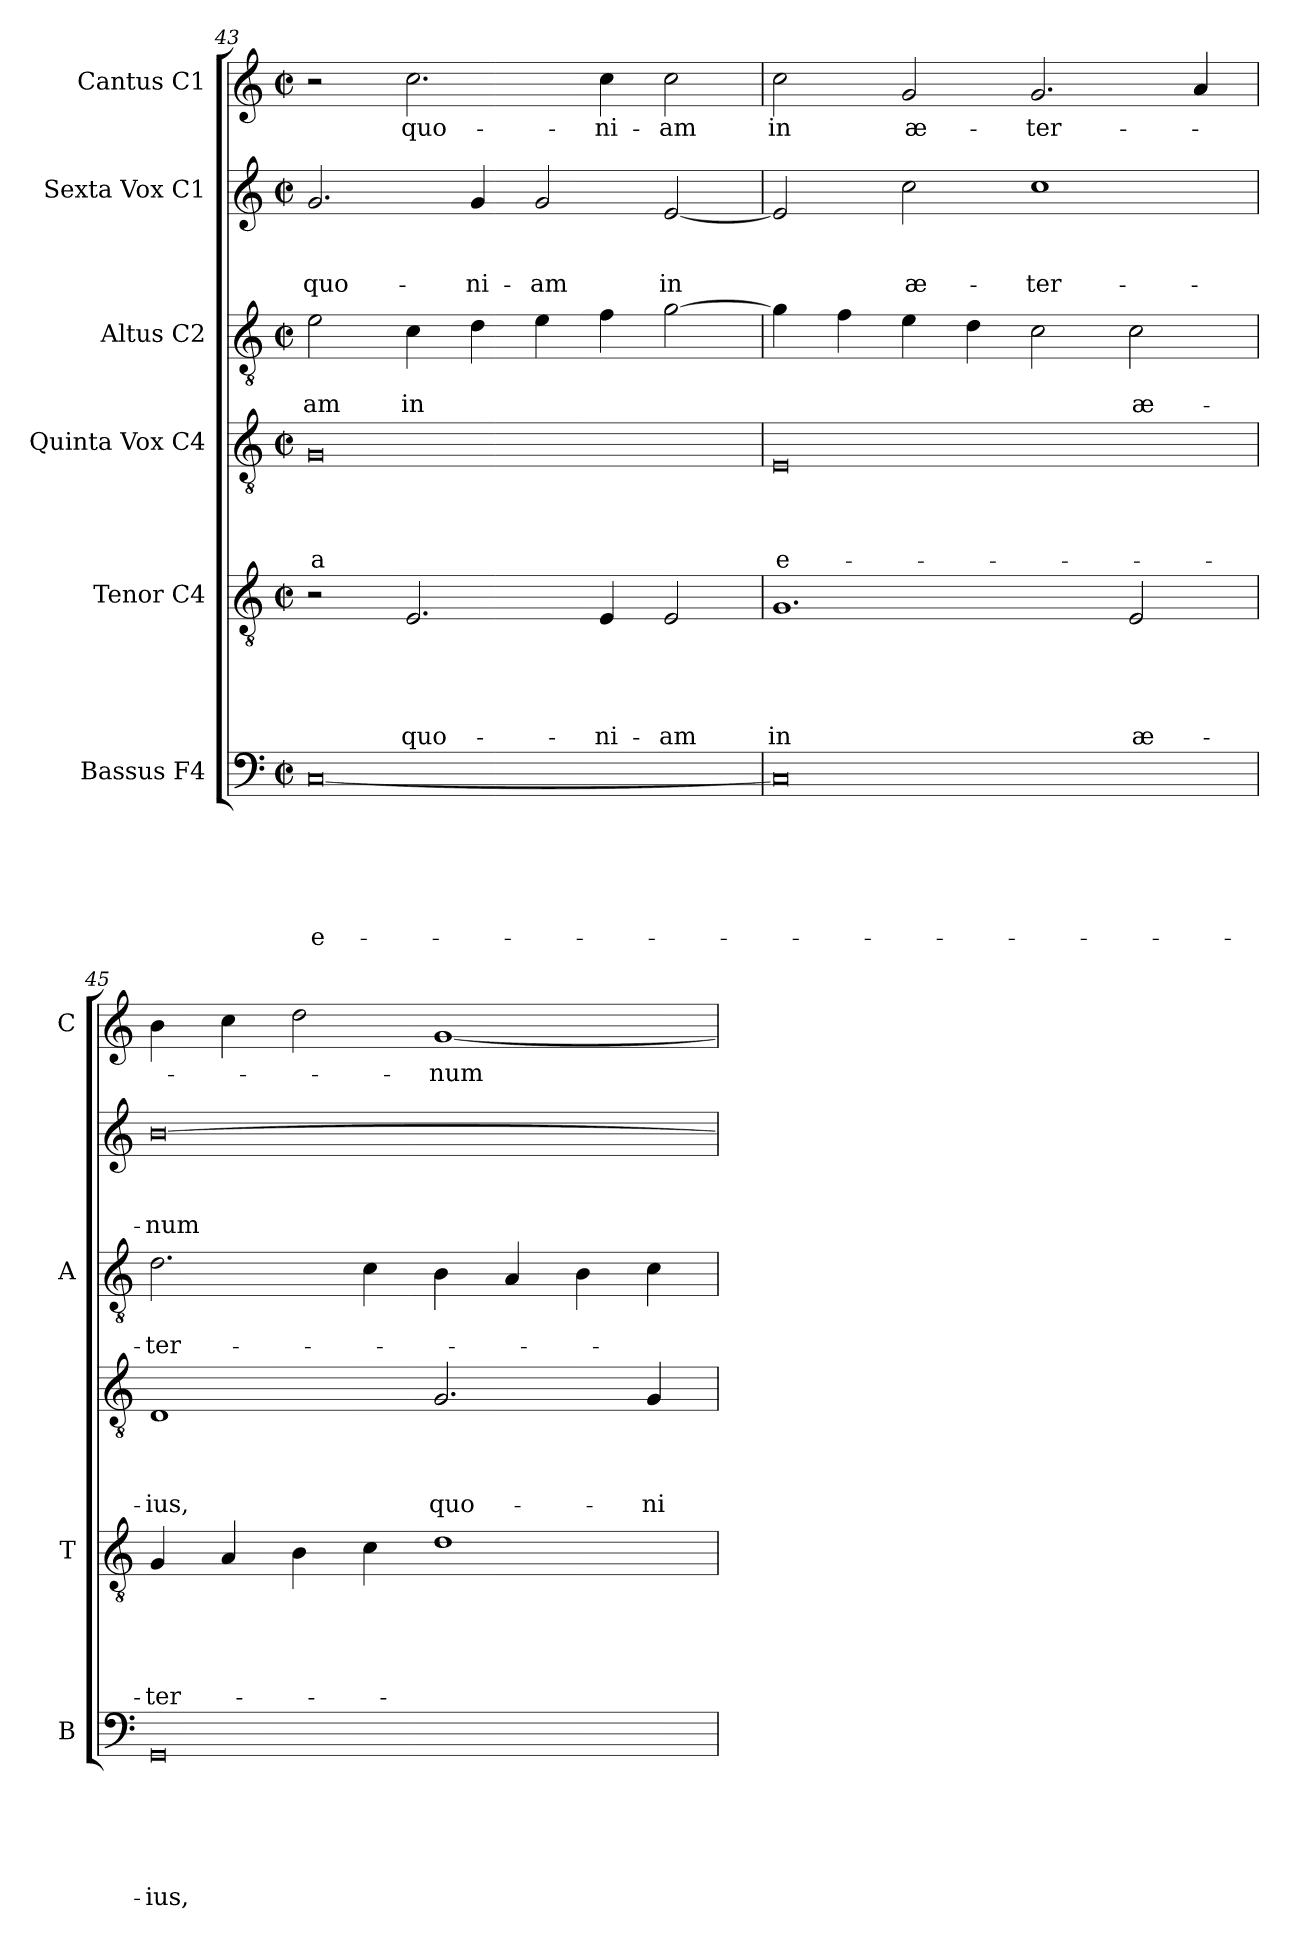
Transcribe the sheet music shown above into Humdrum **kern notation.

**kern	**text	**text	**text	**text	**text	**text	**kern	**text	**text	**text	**text	**text	**kern	**text	**text	**text	**text	**kern	**text	**text	**kern	**text	**text	**text	**kern	**text
*part6	*part6	*part6	*part6	*part6	*part6	*part6	*part5	*part5	*part5	*part5	*part5	*part5	*part4	*part4	*part4	*part4	*part4	*part3	*part3	*part3	*part2	*part2	*part2	*part2	*part1	*part1
*staff6	*staff6	*staff6	*staff6	*staff6	*staff6	*staff6	*staff5	*staff5	*staff5	*staff5	*staff5	*staff5	*staff4	*staff4	*staff4	*staff4	*staff4	*staff3	*staff3	*staff3	*staff2	*staff2	*staff2	*staff2	*staff1	*staff1
*I"Bassus F4	*	*	*	*	*	*	*I"Tenor C4	*	*	*	*	*	*I"Quinta Vox C4	*	*	*	*	*I"Altus C2	*	*	*I"Sexta Vox C1	*	*	*	*I"Cantus C1	*
*I'B	*	*	*	*	*	*	*I'T	*	*	*	*	*	*	*	*	*	*	*I'A	*	*	*	*	*	*	*I'C	*
*clefF4	*	*	*	*	*	*	*clefGv2	*	*	*	*	*	*clefGv2	*	*	*	*	*clefGv2	*	*	*clefG2	*	*	*	*clefG2	*
*k[]	*	*	*	*	*	*	*k[]	*	*	*	*	*	*k[]	*	*	*	*	*k[]	*	*	*k[]	*	*	*	*k[]	*
*C:	*	*	*	*	*	*	*C:	*	*	*	*	*	*C:	*	*	*	*	*C:	*	*	*C:	*	*	*	*C:	*
*M2/2	*	*	*	*	*	*	*M2/2	*	*	*	*	*	*M2/2	*	*	*	*	*M2/2	*	*	*M2/2	*	*	*	*M2/2	*
*met(c|)	*	*	*	*	*	*	*met(c|)	*	*	*	*	*	*met(c|)	*	*	*	*	*met(c|)	*	*	*met(c|)	*	*	*	*met(c|)	*
=43	=43	=43	=43	=43	=43	=43	=43	=43	=43	=43	=43	=43	=43	=43	=43	=43	=43	=43	=43	=43	=43	=43	=43	=43	=43	=43
!	!	!	!	!	!	!LO:LY:b	!	!	!	!	!	!	!	!	!	!	!LO:LY:b	!	!	!LO:LY:b	!	!	!	!LO:LY:b	!	!
[0C	.	.	.	.	.	e-	2r	.	.	.	.	.	0G	.	.	.	-a	2e\	.	-am	2.g/	.	.	quo-	2r	.
!	!	!	!	!	!	!	!	!	!	!	!	!LO:LY:b	!	!	!	!	!	!	!	!LO:LY:b	!	!	!	!	!	!LO:LY:b
.	.	.	.	.	.	.	2.E/	.	.	.	.	quo-	.	.	.	.	.	4c\	.	in	.	.	.	.	2.cc\	quo-
!	!	!	!	!	!	!	!	!	!	!	!	!	!	!	!	!	!	!	!	!	!	!	!	!LO:LY:b	!	!
.	.	.	.	.	.	.	.	.	.	.	.	.	.	.	.	.	.	4d\	.	.	4g/	.	.	-ni-	.	.
!	!	!	!	!	!	!	!	!	!	!	!	!	!	!	!	!	!	!	!	!	!	!	!	!LO:LY:b	!	!
.	.	.	.	.	.	.	.	.	.	.	.	.	.	.	.	.	.	4e\	.	.	2g/	.	.	-am	.	.
!	!	!	!	!	!	!	!	!	!	!	!	!LO:LY:b	!	!	!	!	!	!	!	!	!	!	!	!	!	!LO:LY:b
.	.	.	.	.	.	.	4E/	.	.	.	.	-ni-	.	.	.	.	.	4f\	.	.	.	.	.	.	4cc\	-ni-
!	!	!	!	!	!	!	!	!	!	!	!	!LO:LY:b	!	!	!	!	!	!	!	!	!	!	!	!LO:LY:b	!	!LO:LY:b
.	.	.	.	.	.	.	2E/	.	.	.	.	-am	.	.	.	.	.	[2g\	.	.	[2e/	.	.	in	2cc\	-am
=44	=44	=44	=44	=44	=44	=44	=44	=44	=44	=44	=44	=44	=44	=44	=44	=44	=44	=44	=44	=44	=44	=44	=44	=44	=44	=44
!	!	!	!	!	!	!	!	!	!	!	!	!LO:LY:b	!	!	!	!	!LO:LY:b	!	!	!	!	!	!	!	!	!LO:LY:b
0C]	.	.	.	.	.	.	1.G	.	.	.	.	in	0E	.	.	.	e-	4g\]	.	.	2e/]	.	.	.	2cc\	in
.	.	.	.	.	.	.	.	.	.	.	.	.	.	.	.	.	.	4f\	.	.	.	.	.	.	.	.
!	!	!	!	!	!	!	!	!	!	!	!	!	!	!	!	!	!	!	!	!	!	!	!	!LO:LY:b	!	!LO:LY:b
.	.	.	.	.	.	.	.	.	.	.	.	.	.	.	.	.	.	4e\	.	.	2cc\	.	.	æ-	2g/	æ-
.	.	.	.	.	.	.	.	.	.	.	.	.	.	.	.	.	.	4d\	.	.	.	.	.	.	.	.
!	!	!	!	!	!	!	!	!	!	!	!	!	!	!	!	!	!	!	!	!	!	!	!	!LO:LY:b	!	!LO:LY:b
.	.	.	.	.	.	.	.	.	.	.	.	.	.	.	.	.	.	2c\	.	.	1cc	.	.	-ter-	2.g/	-ter-
!	!	!	!	!	!	!	!	!	!	!	!	!LO:LY:b	!	!	!	!	!	!	!	!LO:LY:b	!	!	!	!	!	!
.	.	.	.	.	.	.	2E/	.	.	.	.	æ-	.	.	.	.	.	2c\	.	æ-	.	.	.	.	.	.
.	.	.	.	.	.	.	.	.	.	.	.	.	.	.	.	.	.	.	.	.	.	.	.	.	4a/	.
=45	=45	=45	=45	=45	=45	=45	=45	=45	=45	=45	=45	=45	=45	=45	=45	=45	=45	=45	=45	=45	=45	=45	=45	=45	=45	=45
!	!	!	!	!	!	!LO:LY:b	!	!	!	!	!	!LO:LY:b	!	!	!	!	!LO:LY:b	!	!	!LO:LY:b	!	!	!	!LO:LY:b	!	!
0GG	.	.	.	.	.	-ius,	4G/	.	.	.	.	-ter-	1D	.	.	.	-ius,	2.d\	.	-ter-	[0b	.	.	-num	4b\	.
.	.	.	.	.	.	.	4A/	.	.	.	.	.	.	.	.	.	.	.	.	.	.	.	.	.	4cc\	.
.	.	.	.	.	.	.	4B\	.	.	.	.	.	.	.	.	.	.	.	.	.	.	.	.	.	2dd\	.
.	.	.	.	.	.	.	4c\	.	.	.	.	.	.	.	.	.	.	4c\	.	.	.	.	.	.	.	.
!	!	!	!	!	!	!	!	!	!	!	!	!	!	!	!	!	!LO:LY:b	!	!	!	!	!	!	!	!	!LO:LY:b
.	.	.	.	.	.	.	1d	.	.	.	.	.	2.G/	.	.	.	quo-	4B\	.	.	.	.	.	.	[1g	-num
.	.	.	.	.	.	.	.	.	.	.	.	.	.	.	.	.	.	4A/	.	.	.	.	.	.	.	.
.	.	.	.	.	.	.	.	.	.	.	.	.	.	.	.	.	.	4B\	.	.	.	.	.	.	.	.
!	!	!	!	!	!	!	!	!	!	!	!	!	!	!	!	!	!LO:LY:b	!	!	!	!	!	!	!	!	!
.	.	.	.	.	.	.	.	.	.	.	.	.	4G/	.	.	.	-ni-	4c\	.	.	.	.	.	.	.	.
=	=	=	=	=	=	=	=	=	=	=	=	=	=	=	=	=	=	=	=	=	=	=	=	=	=	=
*-	*-	*-	*-	*-	*-	*-	*-	*-	*-	*-	*-	*-	*-	*-	*-	*-	*-	*-	*-	*-	*-	*-	*-	*-	*-	*-
